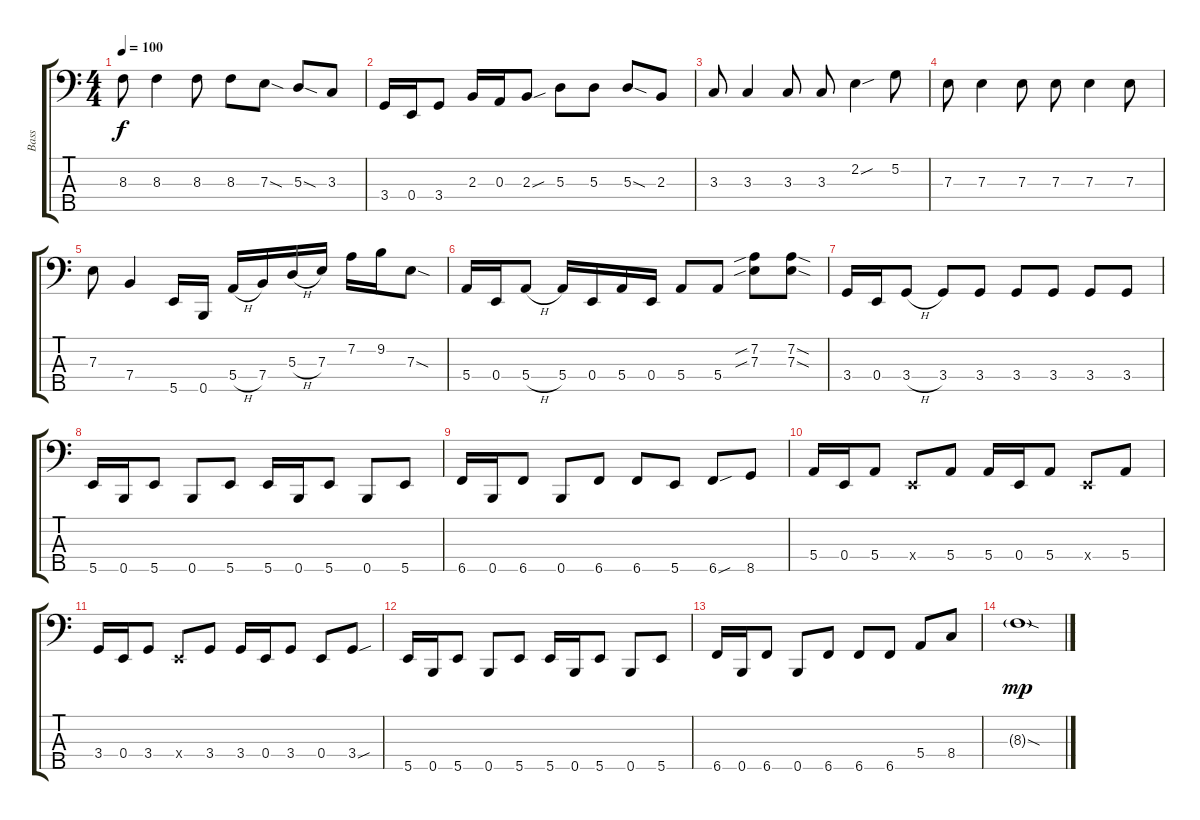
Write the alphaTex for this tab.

\track ("Bass" "Bass") {instrument electricbassfinger}
\staff {score tabs}
\tuning (G2 D2 A1 E1 B0) {hide}
\ts (4 4)
\tempo 100
\clef f4
\ks c
8.3.8{dy f} 8.3.4 8.3.8 8.3.8 7.3{sod}.8 5.3{sod}.8 3.3.8 |
3.4.16 0.4.16 3.4.8 2.3.16 0.3.16 2.3{sou}.8 5.3.8 5.3.8 5.3{sod}.8 2.3.8 |
3.3.8 3.3.4 3.3.8 3.3.8 2.2{sou}.4 5.2.8 |
7.3.8 7.3.4 7.3.8 7.3.8 7.3.4 7.3.8 |
7.3.8 7.4.4 5.5.16 0.5.16 5.4{h}.16 7.4.16 5.3{h}.16 7.3.16 7.2.16 9.2.16 7.3{sod}.8 |
5.4.16 0.4.16 5.4{h}.8 5.4.16 0.4.16 5.4.16 0.4.16 5.4.8 5.4.8 (7.2{sib} 7.3{sib}).8 (7.2{sod} 7.3{sod}).8 |
3.4.16 0.4.16 3.4{h}.8 3.4.8 3.4.8 3.4.8 3.4.8 3.4.8 3.4.8 |
5.5.16 0.5.16 5.5.8 0.5.8 5.5.8 5.5.16 0.5.16 5.5.8 0.5.8 5.5.8 |
6.5.16 0.5.16 6.5.8 0.5.8 6.5.8 6.5.8 5.5.8 6.5{sou}.8 8.5.8 |
5.4.16 0.4.16 5.4.8 0.4{x}.8 5.4.8 5.4.16 0.4.16 5.4.8 0.4{x}.8 5.4.8 |
3.4.16 0.4.16 3.4.8 0.4{x}.8 3.4.8 3.4.16 0.4.16 3.4.8 0.4.8 3.4{sou}.8 |
5.5.16 0.5.16 5.5.8 0.5.8 5.5.8 5.5.16 0.5.16 5.5.8 0.5.8 5.5.8 |
6.5.16 0.5.16 6.5.8 0.5.8 6.5.8 6.5.8 6.5.8 5.4.8 8.4.8 |
8.3{sod g}.1{dy mp}
